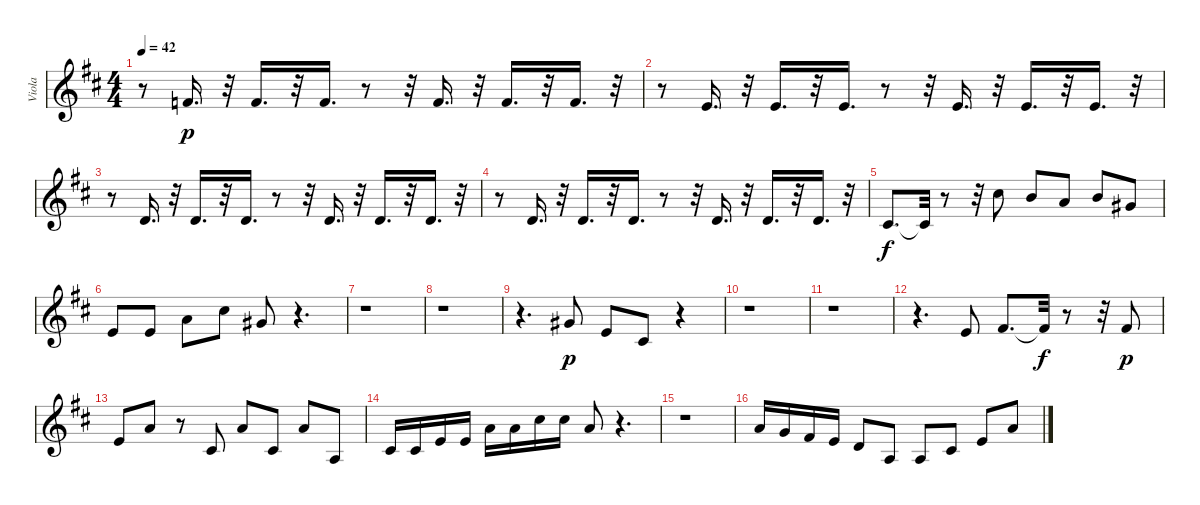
\track ("Viola" "Viola") {instrument viola}
\staff {score}
\tuning (E4 B3 G3 D3 A2 E2) {hide}
\ts (4 4)
\tempo 42
\clef g2
\ks d
r.8{dy p} 6.2.16{d} r.32 6.2.16{d} r.32 6.2.16{d} r.8 r.32 6.2.16{d} r.32 6.2.16{d} r.32 6.2.16{d} r.32 |
r.8 5.2.16{d} r.32 5.2.16{d} r.32 5.2.16{d} r.8 r.32 5.2.16{d} r.32 5.2.16{d} r.32 5.2.16{d} r.32 |
r.8 3.2.16{d} r.32 3.2.16{d} r.32 3.2.16{d} r.8 r.32 3.2.16{d} r.32 3.2.16{d} r.32 3.2.16{d} r.32 |
r.8 3.2.16{d} r.32 3.2.16{d} r.32 3.2.16{d} r.8 r.32 3.2.16{d} r.32 3.2.16{d} r.32 3.2.16{d} r.32 |
2.2.8{d dy f} 2.2{t}.32 r.8 r.32 9.1.8 7.1.8 5.1.8 7.1.8 4.1.8 |
0.1.8 0.1.8 5.1.8 9.1.8 9.2.8 r.4{d} |
r.1 |
r.1 |
r.4{d} 4.1.8{dy p} 0.1.8 2.2.8 r.4 |
r.1 |
r.1 |
r.4{d} 0.1.8 2.1.8{d} 2.1{t}.32{dy f} r.8 r.32 2.1.8{dy p} |
0.1.8 5.1.8 r.8 6.3.8 5.1.8 6.3.8 5.1.8 7.4.8 |
6.3.16 6.3.16 5.2.16 5.2.16 5.1.16 5.1.16 9.1.16 9.1.16 10.2.8 r.4{d} |
r.1 |
5.1.16 3.1.16 2.1.16 0.1.16 3.2.8 2.3.8 2.3.8 2.2.8 0.1.8 5.1.8
